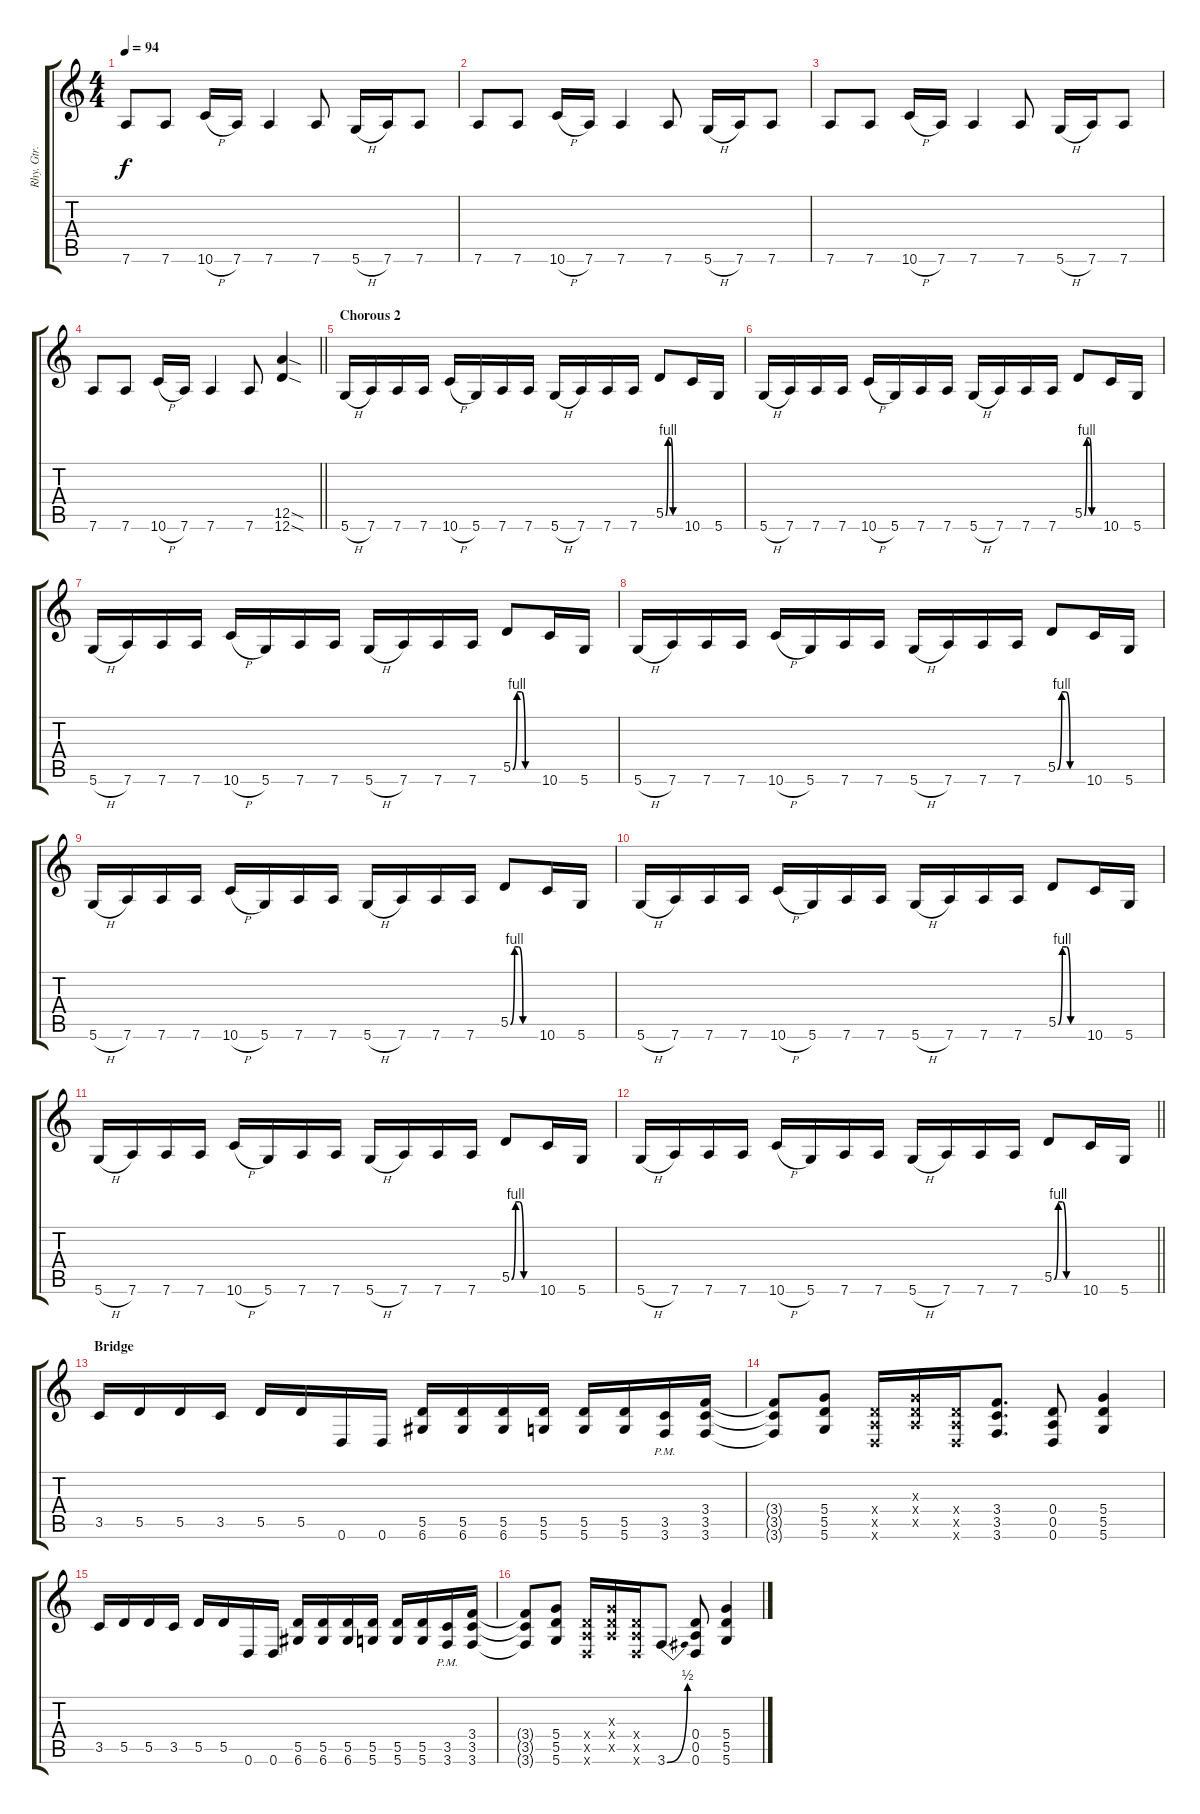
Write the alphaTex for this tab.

\track ("Rhy. Gtr. 1" "Rhy. Gtr. ") {instrument distortionguitar}
\staff {score tabs}
\tuning (E4 B3 G3 D3 A2 D2) {hide}
\ts (4 4)
\tempo 94
\clef g2
\ks c
7.6.8{dy f} 7.6.8 10.6{h}.16 7.6.16 7.6.4 7.6.8 5.6{h}.16 7.6.16 7.6.8 |
7.6.8 7.6.8 10.6{h}.16 7.6.16 7.6.4 7.6.8 5.6{h}.16 7.6.16 7.6.8 |
7.6.8 7.6.8 10.6{h}.16 7.6.16 7.6.4 7.6.8 5.6{h}.16 7.6.16 7.6.8 |
\barLineRight lightlight
7.6.8 7.6.8 10.6{h}.16 7.6.16 7.6.4 7.6.8 (12.5{sod} 12.6{sod}).4 |
\section ("" "Chorous 2")
5.6{h}.16{volume 10} 7.6.16 7.6.16 7.6.16 10.6{h}.16 5.6.16 7.6.16 7.6.16 5.6{h}.16 7.6.16 7.6.16 7.6.16 5.5{be (custom 0 0 10 4 20 4 30 0 60 0)}.8 10.6.16 5.6.16 |
5.6{h}.16 7.6.16 7.6.16 7.6.16 10.6{h}.16 5.6.16 7.6.16 7.6.16 5.6{h}.16 7.6.16 7.6.16 7.6.16 5.5{be (custom 0 0 10 4 20 4 30 0 60 0)}.8 10.6.16 5.6.16 |
5.6{h}.16 7.6.16 7.6.16 7.6.16 10.6{h}.16 5.6.16 7.6.16 7.6.16 5.6{h}.16 7.6.16 7.6.16 7.6.16 5.5{be (custom 0 0 10 4 20 4 30 0 60 0)}.8 10.6.16 5.6.16 |
5.6{h}.16 7.6.16 7.6.16 7.6.16 10.6{h}.16 5.6.16 7.6.16 7.6.16 5.6{h}.16 7.6.16 7.6.16 7.6.16 5.5{be (custom 0 0 10 4 20 4 30 0 60 0)}.8 10.6.16 5.6.16 |
5.6{h}.16 7.6.16 7.6.16 7.6.16 10.6{h}.16 5.6.16 7.6.16 7.6.16 5.6{h}.16 7.6.16 7.6.16 7.6.16 5.5{be (custom 0 0 10 4 20 4 30 0 60 0)}.8 10.6.16 5.6.16 |
5.6{h}.16 7.6.16 7.6.16 7.6.16 10.6{h}.16 5.6.16 7.6.16 7.6.16 5.6{h}.16 7.6.16 7.6.16 7.6.16 5.5{be (custom 0 0 10 4 20 4 30 0 60 0)}.8 10.6.16 5.6.16 |
5.6{h}.16 7.6.16 7.6.16 7.6.16 10.6{h}.16 5.6.16 7.6.16 7.6.16 5.6{h}.16 7.6.16 7.6.16 7.6.16 5.5{be (custom 0 0 10 4 20 4 30 0 60 0)}.8 10.6.16 5.6.16 |
\barLineRight lightlight
5.6{h}.16 7.6.16 7.6.16 7.6.16 10.6{h}.16 5.6.16 7.6.16 7.6.16 5.6{h}.16 7.6.16 7.6.16 7.6.16 5.5{be (custom 0 0 10 4 20 4 30 0 60 0)}.8 10.6.16 5.6.16 |
\section ("" "Bridge")
3.5.16 5.5.16 5.5.16 3.5.16 5.5.16 5.5.16 0.6.16 0.6.16 (5.5 6.6).16 (5.5 6.6).16 (5.5 6.6).16 (5.5 5.6).16 (5.5 5.6).16 (5.5 5.6).16 (3.5{pm} 3.6{pm}).16 (3.4 3.5 3.6).16 |
(3.4{t} 3.5{t} 3.6{t}).8 (5.4 5.5 5.6).8 (0.4{x} 0.5{x} 0.6{x}).16 (0.3{x} 0.4{x} 0.5{x}).16 (0.4{x} 0.5{x} 0.6{x}).16 (3.4 3.5 3.6).8{d} (0.4 0.5 0.6).8 (5.4 5.5 5.6).4 |
3.5.16 5.5.16 5.5.16 3.5.16 5.5.16 5.5.16 0.6.16 0.6.16 (5.5 6.6).16 (5.5 6.6).16 (5.5 6.6).16 (5.5 5.6).16 (5.5 5.6).16 (5.5 5.6).16 (3.5{pm} 3.6{pm}).16 (3.4 3.5 3.6).16 |
(3.4{t} 3.5{t} 3.6{t}).8 (5.4 5.5 5.6).8 (0.4{x} 0.5{x} 0.6{x}).16 (0.3{x} 0.4{x} 0.5{x}).16 (0.4{x} 0.5{x} 0.6{x}).16 3.6{be (bend 0 0 60 2)}.8{d} (0.4 0.5 0.6).8 (5.4 5.5 5.6).4
